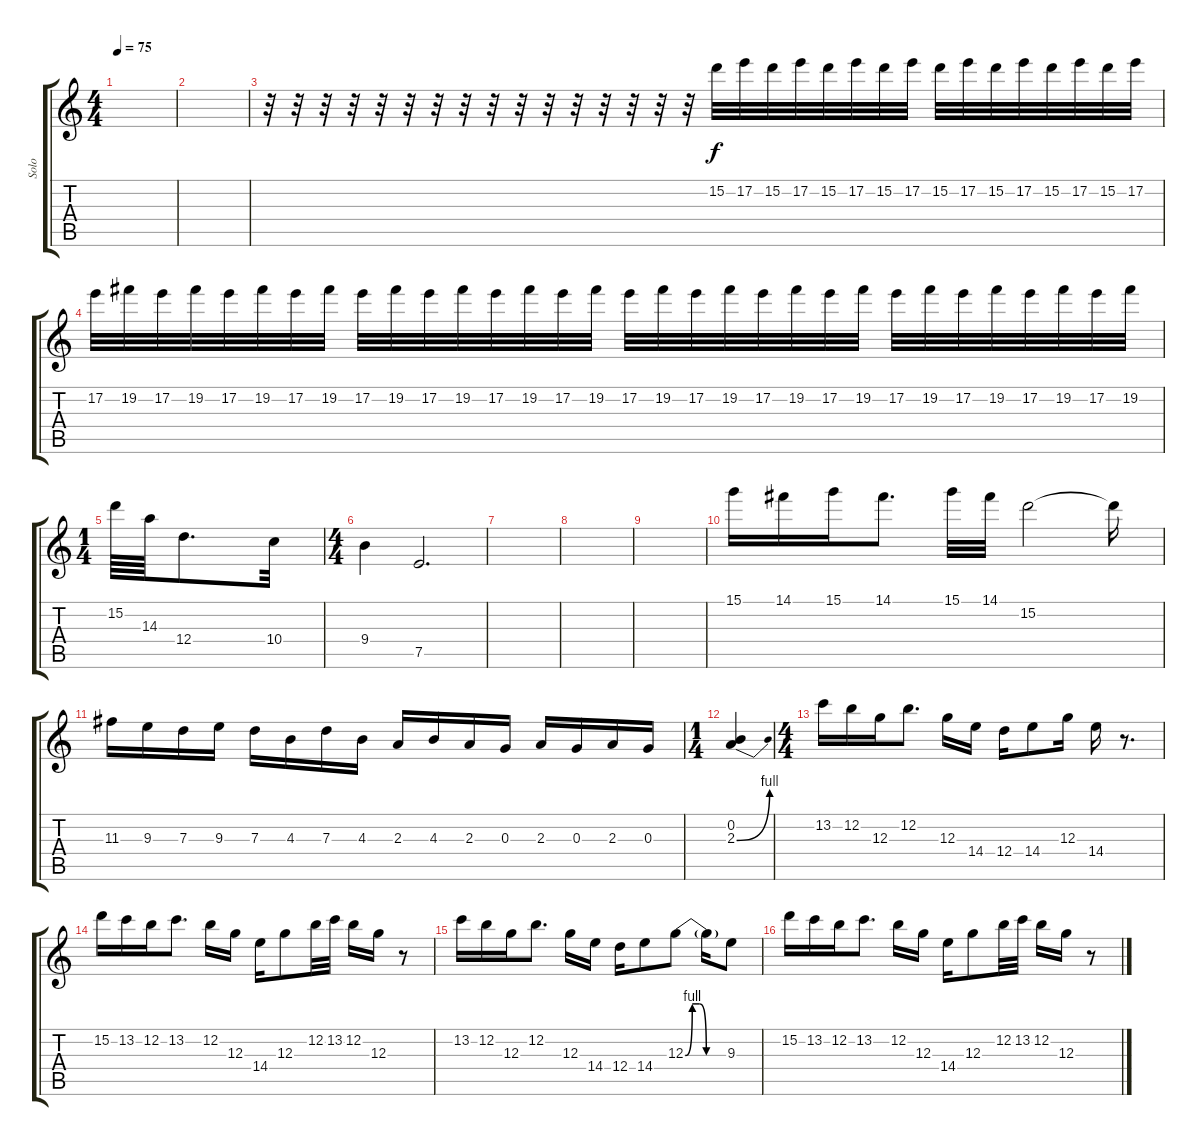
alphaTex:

\track ("Solo" "Solo") {instrument electricguitarjazz}
\staff {score tabs}
\tuning (E4 B3 G3 D3 A2 E2) {hide}
\ts (4 4)
\tempo 75
\clef g2
\ks c
|
|
r.32 r.32 r.32 r.32 r.32 r.32 r.32 r.32 r.32 r.32 r.32 r.32 r.32 r.32 r.32 r.32 15.2.32 17.2.32 15.2.32 17.2.32 15.2.32 17.2.32 15.2.32 17.2.32 15.2.32 17.2.32 15.2.32 17.2.32 15.2.32 17.2.32 15.2.32 17.2.32 |
17.2.32 19.2.32 17.2.32 19.2.32 17.2.32 19.2.32 17.2.32 19.2.32 17.2.32 19.2.32 17.2.32 19.2.32 17.2.32 19.2.32 17.2.32 19.2.32 17.2.32 19.2.32 17.2.32 19.2.32 17.2.32 19.2.32 17.2.32 19.2.32 17.2.32 19.2.32 17.2.32 19.2.32 17.2.32 19.2.32 17.2.32 19.2.32 |
\ts (1 4)
15.2.64 14.3.64 12.4.8{d} 10.4.32 |
\ts (4 4)
9.4.4 7.5.2{d} |
|
|
|
15.1.16 14.1.16 15.1.16 14.1.8{d} 15.1.32 14.1.32 15.2.2 15.2{t}.16 |
11.3.16 9.3.16 7.3.16 9.3.16 7.3.16 4.3.16 7.3.16 4.3.16 2.3.16 4.3.16 2.3.16 0.3.16 2.3.16 0.3.16 2.3.16 0.3.16 |
\ts (1 4)
(0.2 2.3{be (bend 0 0 60 4)}).4 |
\ts (4 4)
13.2.16{instrument overdrivenguitar} 12.2.16 12.3.16 12.2.8{d} 12.3.16 14.4.16 12.4.16 14.4.8 12.3.16 14.4.16 r.8{d} |
15.2.16 13.2.16 12.2.16 13.2.8{d} 12.2.16 12.3.16 14.4.16 12.3.8 12.2.32 13.2.32 12.2.16 12.3.16 r.8 |
13.2.16 12.2.16 12.3.16 12.2.8{d} 12.3.16 14.4.16 12.4.16 14.4.8 12.3{be (custom 0 0 10 4 20 4 30 0 60 0)}.8 12.3{t}.16 9.3.8 |
15.2.16 13.2.16 12.2.16 13.2.8{d} 12.2.16 12.3.16 14.4.16 12.3.8 12.2.32 13.2.32 12.2.16 12.3.16 r.8
